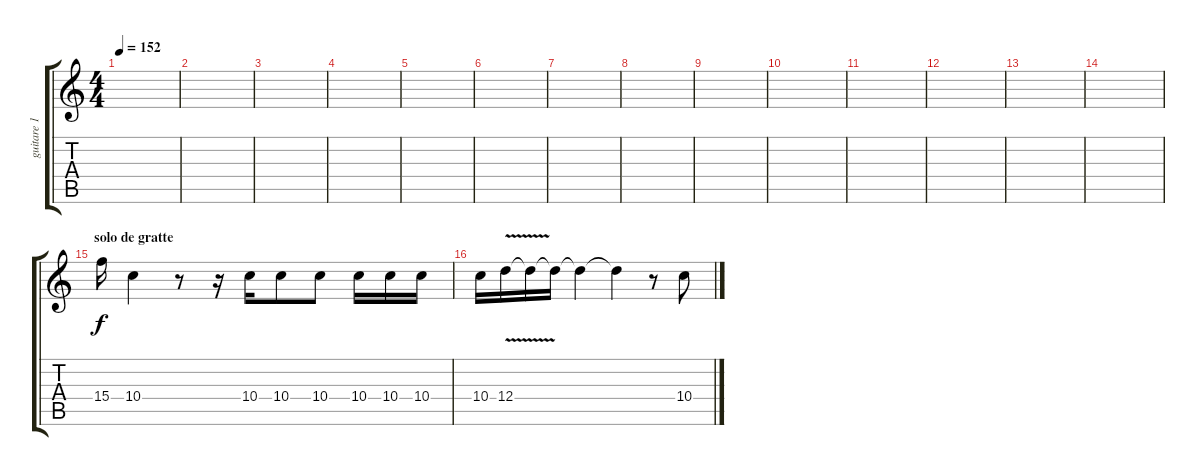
\track ("guitare 1" "guitare 1") {instrument distortionguitar}
\staff {score tabs}
\tuning (E4 B3 G3 D3 A2 E2) {hide}
\ts (4 4)
\tempo 152
\clef g2
\ks c
|
|
|
|
|
|
|
|
|
|
|
|
|
|
\section ("" "solo de gratte")
15.4.16 10.4.4 r.8 r.16 10.4.16 10.4.8 10.4.8 10.4.16 10.4.16 10.4.16 |
10.4.16 12.4{v}.16 12.4{t}.16 12.4{t}.16 12.4{t}.4 12.4{t}.4 r.8 10.4.8
